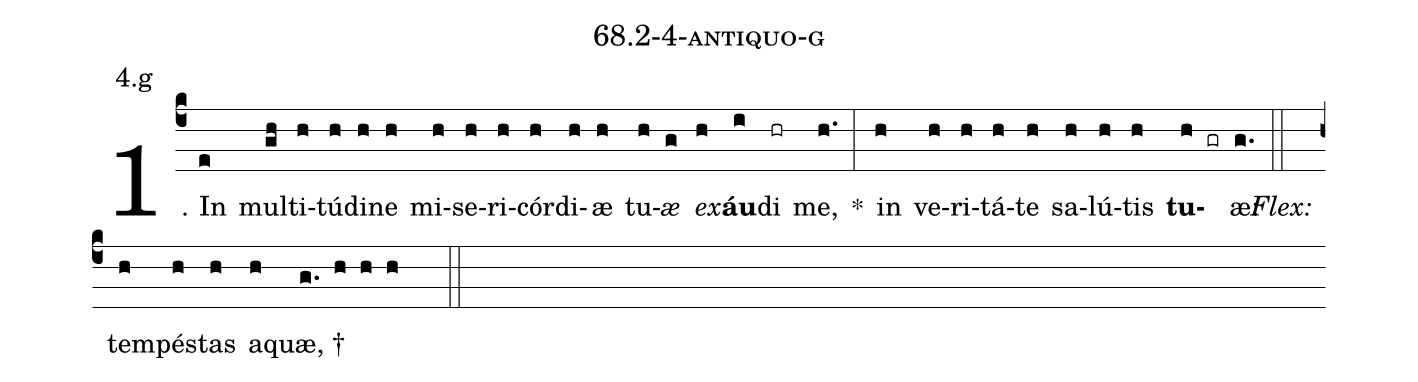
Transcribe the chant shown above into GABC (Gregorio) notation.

name: 68.2-4-antiquo-g;
annotation: 4.g;
%%
(c4)1. In(e) mul(gh)ti(h)tú(h)di(h)ne(h) mi(h)se(h)ri(h)cór(h)di(h)æ(h) tu(h)<i>æ</i>(g) <i>ex</i>(h)<b>áu</b>(i)di(hr) me,(h.) *(:) in(h) ve(h)ri(h)tá(h)te(h) sa(h)lú(h)tis(h) <b>tu</b>(h gr)æ:(g.) (::)
<i>Flex:</i>()  tem(h)pés(h)tas(h) a(h)quæ, †(g. h h h  ::)

%E(h) u(h) o(h) u(h) a(h) e.(g.) (::)
